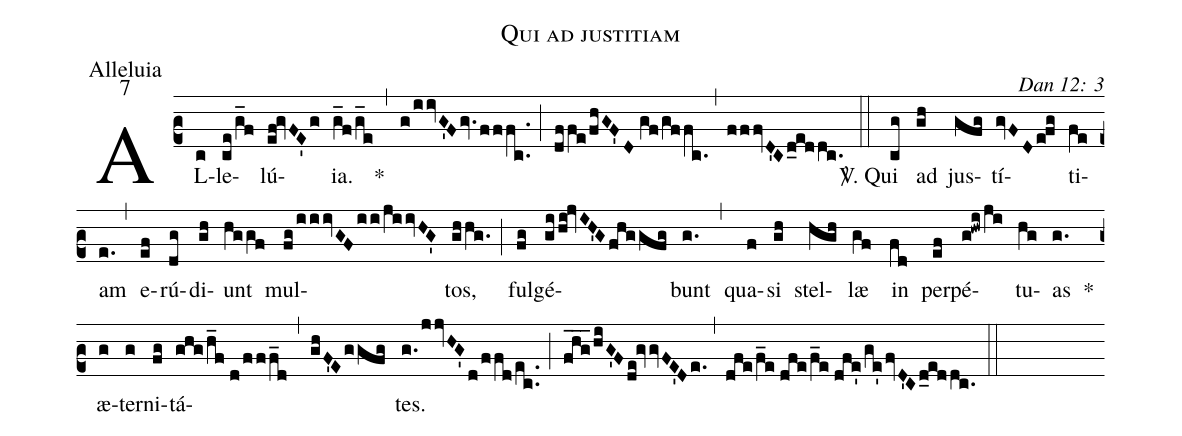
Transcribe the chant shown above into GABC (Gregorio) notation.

name: Qui ad justitiam;
office-part: Alleluia;
mode: 7;
commentary: Dan 12: 3;
%%
(c2) AL(c)le(ce/g_f)lú(ef!gvFE'g)ia.(g_f/g_e) *(,) (g/iivG'Fgv.fffc..) (;) (dffe/fhGF'D//gf/gffc.) (,) (fffvD'Cd_eddc.) (::)
<sp>V/</sp>. Qui(cg) ad(gh) jus(gfg)tí(gvFDefg)ti(fe)am(e.) (,) e(ef)rú(dg)di(gh)unt(hggf) mul(fg/iiivGFii/jiivHG')tos,(ghhg.) (;) ful(fg)gé(gi/hi!jvIH'Gfhggfg)bunt(g.) (,) qua(f)si(gh) stel(hgh)læ(gf) in(fd) per(ef)pé(g!hwi/ji)tu(hg)as(g.) *() æ(g)ter(g)ni(fg)tá(ghg/h_f//d/fff_d)(,)(ghF'Eggfg)tes.(g./!jjvHG'/!d/!ffd/ec..) (;) (fhg___/hiG'Fde!gvvFE'De.) (,) (dfe/f_e//dfe/f_e//dfe'/ge'fvD'Cd_eddc.) (::)
